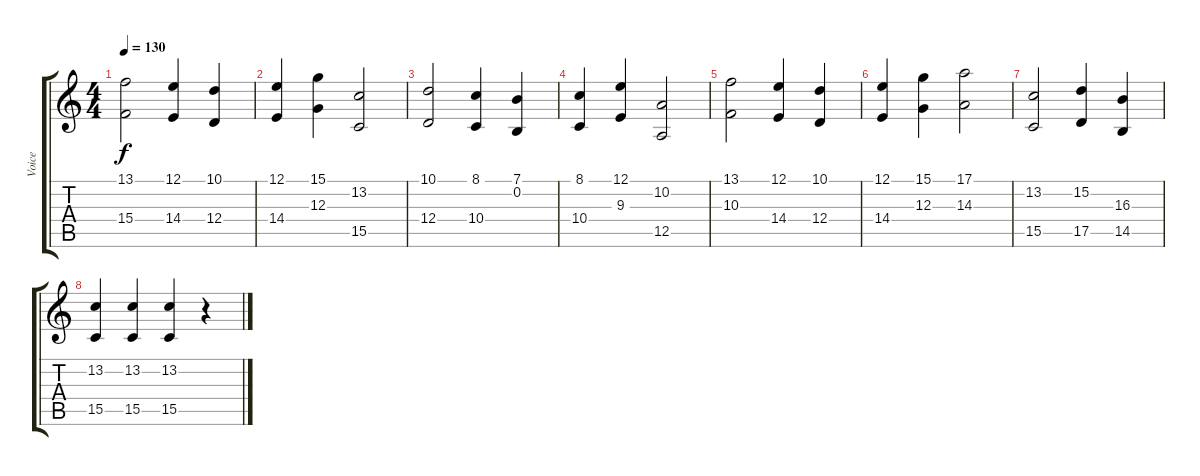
\track ("Voice" "Voice") {instrument acousticgrandpiano}
\staff {score tabs}
\tuning (E4 B3 G3 D3 A2 E2) {hide}
\ts (4 4)
\tempo 130
\clef g2
\ks c
(13.1 15.4).2{dy f} (12.1 14.4).4 (10.1 12.4).4 |
(12.1 14.4).4 (15.1 12.3).4 (13.2 15.5).2 |
(10.1 12.4).2 (8.1 10.4).4 (7.1 0.2).4 |
(8.1 10.4).4 (12.1 9.3).4 (10.2 12.5).2 |
(13.1 10.3).2 (12.1 14.4).4 (10.1 12.4).4 |
(12.1 14.4).4 (15.1 12.3).4 (17.1 14.3).2 |
(13.2 15.5).2 (15.2 17.5).4 (16.3 14.5).4 |
(13.2 15.5).4 (13.2 15.5).4 (13.2 15.5).4 r.4
